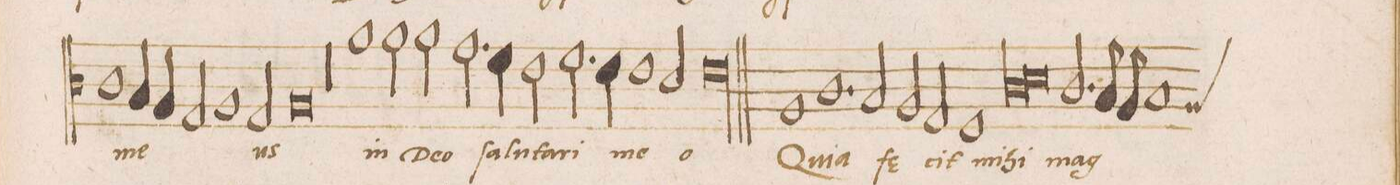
**kern	**text
*I"DISCANTVS	*
*clefC3	*
*k[]	*
*met(C|)	*
*M2/1	*
1c	me-
4B/	.
4A/	.
=12	=12
2G/	.
1A	.
2G/	-us
=13	=13
0A	.
=14	=14
0r	.
=15	=15
0r	.
=16	=16
1a	in
2a\	De-
2a\	-o
=17	=17
2.g\	ſa-
4f\	-lu-
2e\	-ta-
2.f\	-ri
=18	=18
4e\	me-
1e	.
2d/	.
=19	=19
00e	-o
=20	=20
=21||	=21||
*yyM2/1	*
1A	Qui-
1.c	-a
=22	=22
2B/	fe-
2A/	.
2G/	-cit
=23	=23
1F	mi-
*lig	*
1c	-hi
=24	=24
1d	.
*Xlig	*
2.c/	mag-
8B/	.
8A/	.
=25	=25
*custos:A	*
1B	.
*-	*-
